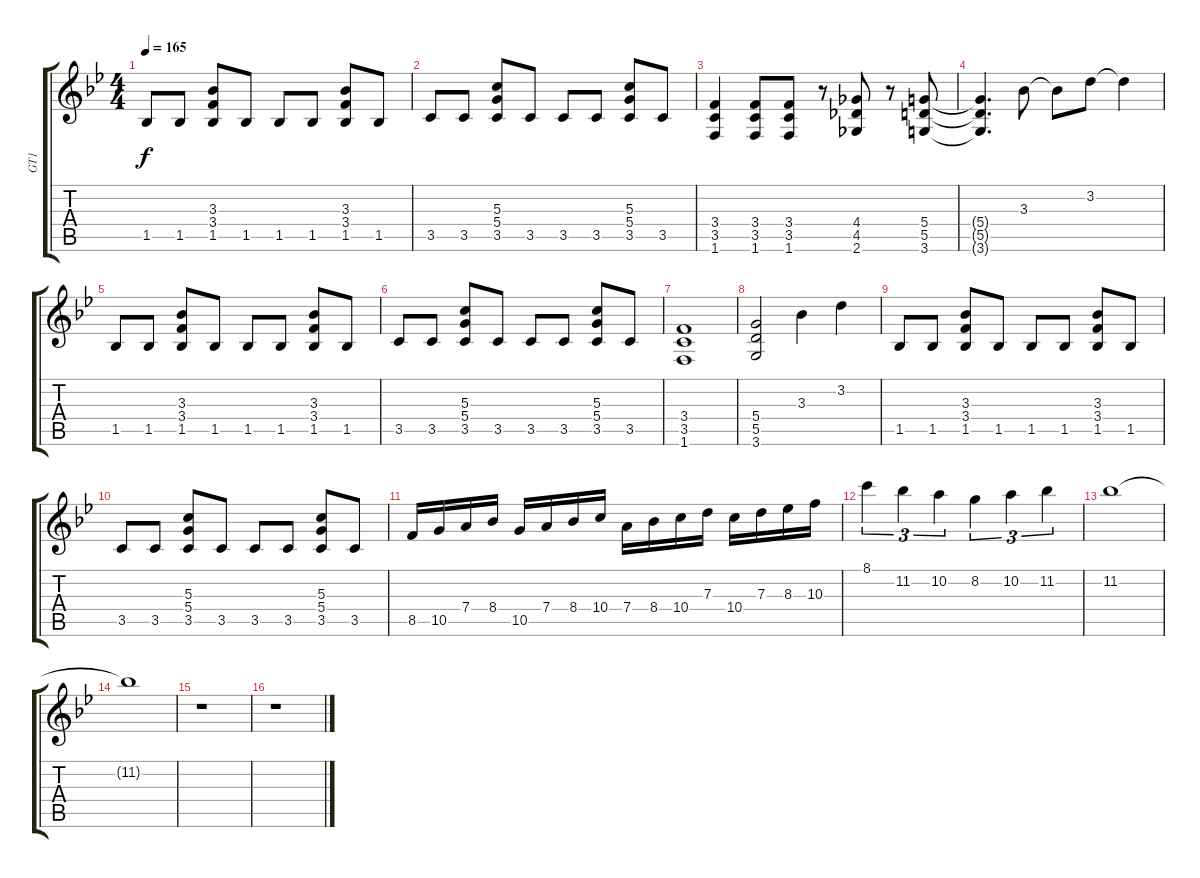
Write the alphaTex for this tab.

\track ("GT1" "GT1") {instrument overdrivenguitar}
\staff {score tabs}
\tuning (E4 B3 G3 D3 A2 E2) {hide}
\ts (4 4)
\tempo 165
\clef g2
\ks bb
1.5.8{dy f} 1.5.8 (3.3 3.4 1.5).8 1.5.8 1.5.8 1.5.8 (3.3 3.4 1.5).8 1.5.8 |
3.5.8 3.5.8 (5.3 5.4 3.5).8 3.5.8 3.5.8 3.5.8 (5.3 5.4 3.5).8 3.5.8 |
(3.4 3.5 1.6).4 (3.4 3.5 1.6).8 (3.4 3.5 1.6).8 r.8 (4.4 4.5 2.6).8 r.8 (5.4 5.5 3.6).8 |
(5.4{t} 5.5{t} 3.6{t}).4{d} 3.3.8 3.3{t}.8 3.2.8 3.2{t}.4 |
1.5.8 1.5.8 (3.3 3.4 1.5).8 1.5.8 1.5.8 1.5.8 (3.3 3.4 1.5).8 1.5.8 |
3.5.8 3.5.8 (5.3 5.4 3.5).8 3.5.8 3.5.8 3.5.8 (5.3 5.4 3.5).8 3.5.8 |
(3.4 3.5 1.6).1 |
(5.4 5.5 3.6).2 3.3.4 3.2.4 |
1.5.8 1.5.8 (3.3 3.4 1.5).8 1.5.8 1.5.8 1.5.8 (3.3 3.4 1.5).8 1.5.8 |
3.5.8 3.5.8 (5.3 5.4 3.5).8 3.5.8 3.5.8 3.5.8 (5.3 5.4 3.5).8 3.5.8 |
8.5.16 10.5.16 7.4.16 8.4.16 10.5.16 7.4.16 8.4.16 10.4.16 7.4.16 8.4.16 10.4.16 7.3.16 10.4.16 7.3.16 8.3.16 10.3.16 |
8.1.4{tu (3 2)} 11.2.4{tu (3 2)} 10.2.4{tu (3 2)} 8.2.4{tu (3 2)} 10.2.4{tu (3 2)} 11.2.4{tu (3 2)} |
11.2.1 |
11.2{t}.1 |
r.1 |
r.1
